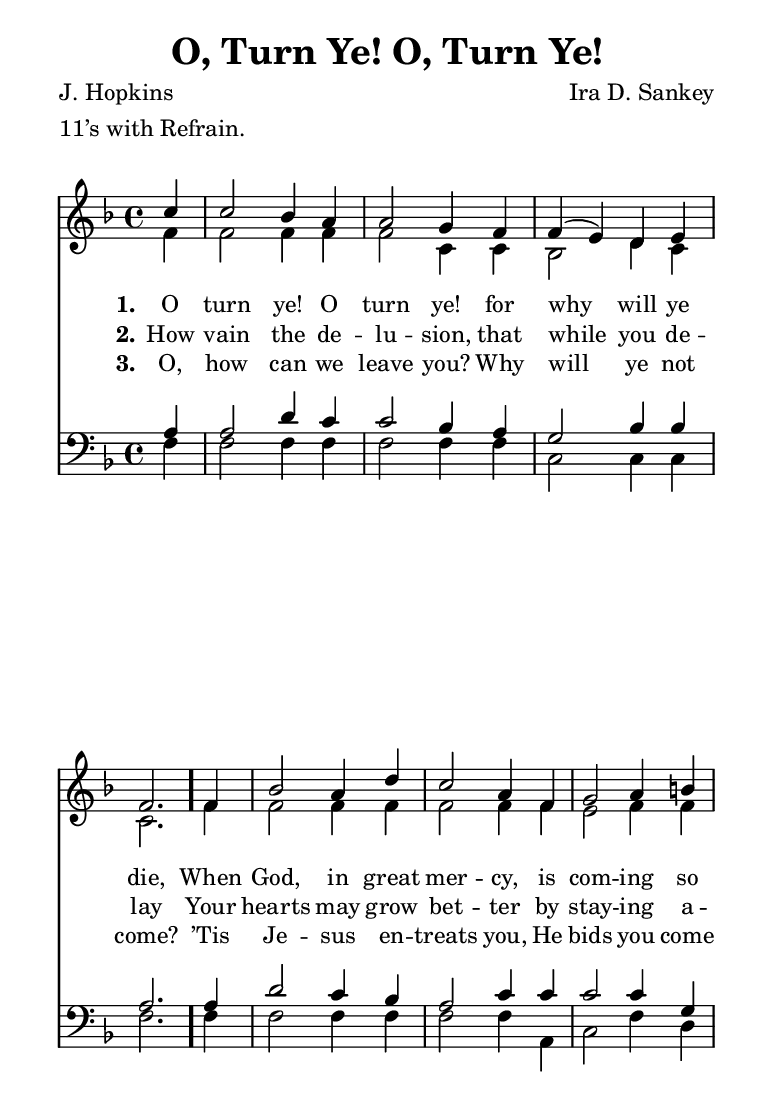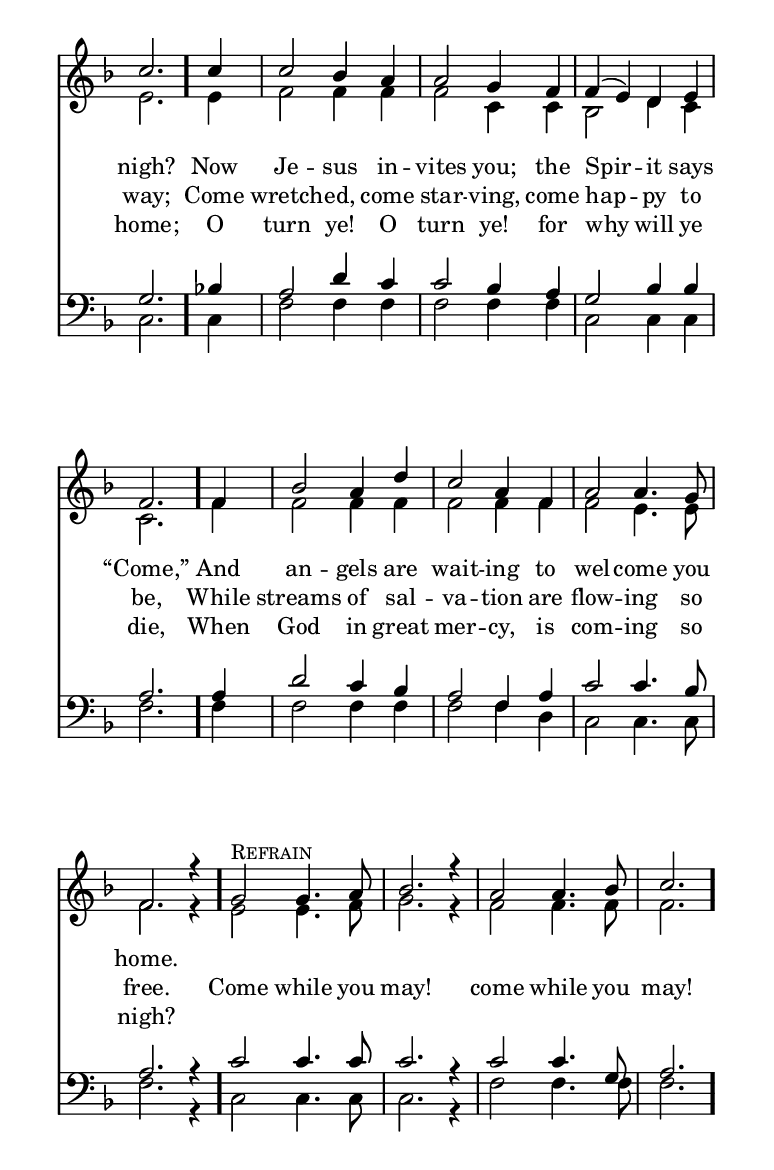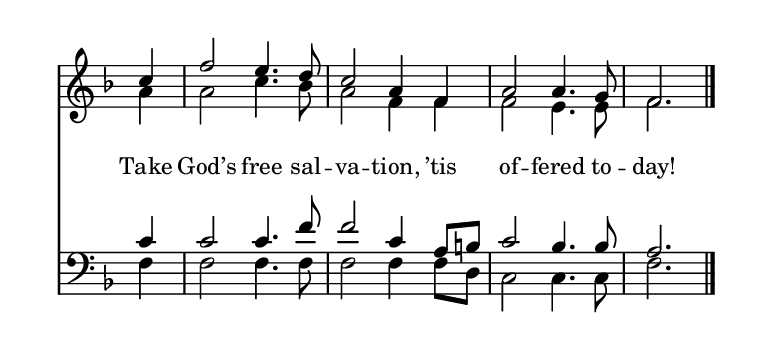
\include "common/global.ily"
\paper {
  \include "common/paper.ily"
  %ragged-bottom = ##t
  %ragged-last-bottom = ##t
  %systems-per-page = ##f
  %page-count = ##f
}

\header{
  hymnnumber = "110"
  title = "O, Turn Ye! O, Turn Ye!"
  tunename = "Hiding In Thee"
  meter = "11’s with Refrain."
  poet = "J. Hopkins"
  composer = "Ira D. Sankey"
  %copyright = ""
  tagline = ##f
}

% for fermata in MIDI
ta = { \tempo 4=100 }
tb = { \tempo 4=50  }

% original document for this song often shows quavers where crotchets belong
patternAA = { c4 | c2 c4 c4 | c2 c4 c4 | c4( c4) c4 c4 | c2. }
patternAB = { c4 | c2 c4 c4 | c2 c4 c4 | c2      c4 c4 | c2. }

patternBA = \patternAB
patternBB = { c4 | c2 c4 c4 | c2 c4 c4 | c2    c4. c8 | c2. } % inlined last rest

patternCA = { c2 c4. c8 | c2. r4 | c2 c4. c8 | c2. }

patternDA = { c4 | c2 c4. c8 | c2 c4 c4      | c2 c4. c8 | c2. }
patternDB = { c4 | c2 c4. c8 | c2 c4 c8[ c8] | c2 c4. c8 | c2. }

global = {
  \include "common/overrides.ily"
  \override Staff.TimeSignature.style = #'()
  \time 4/4
  \override Score.MetronomeMark.transparent = ##t % hide all fermata changes too
  \ta
  \key f \major
  \partial 4
  \autoBeamOff
}

notesSoprano = {
\global
\relative c'' {

  \changePitch \patternAA { c | c bes a | a g f | f e d e | f }
  \changePitch \patternBA { f | bes a d | c a f | g a b! | c }
  \changePitch \patternAA { c | c bes a | a g f | f e d e | f }
  \changePitch \patternBB { f | bes a d | c a f | a a g | f r4 }

  << s^\markup { \small \caps "Refrain" }
  \changePitch \patternCA { g g a | bes | a a bes | c } >>
  \changePitch \patternDA { c | f e d | c a f | a a g | f }

  \bar "|."

}
}

notesAlto = {
\global
\relative e' {

  \changePitch \patternAB { f | f f f | f c c | bes d c | c }
  \changePitch \patternBA { f | f f f | f f f | e f f | e }
  \changePitch \patternAB { e | f f f | f c c | bes d c | c }
  \changePitch \patternBB { f | f f f | f f f | f e e | f r4 }

  \changePitch \patternCA { e e f | g | f f f | f }
  \changePitch \patternDA { a | a c bes | a f f | f e e | f }

}
}

notesTenor = {
\global
\relative a {

  \changePitch \patternAB { a | a d c | c bes a | g bes bes | a }
  \changePitch \patternBA { a | d c bes | a c c | c c g | g }
  \changePitch \patternAB { bes! | a d c | c bes a | g bes bes | a }
  \changePitch \patternBB { a | d c bes | a f a | c c bes | a r4 }

  \changePitch \patternCA { c c c | c | c c g | a }
  \changePitch \patternDB { c | c c f | f c a b! | c bes bes | a }

}
}

notesBass = {
\global
\relative f {

  \changePitch \patternAB { f | f f f | f f f c c c | f }
  \changePitch \patternBA { f | f f f | f f a, | c f d | c }
  \changePitch \patternAB { c | f f f | f f f | c c c | f }
  \changePitch \patternBB { f | f f f | f f d | c c c | f r4 }

  \changePitch \patternCA { c c c | c | f f f | f }
  \changePitch \patternDB { f | f f f | f f f d | c c c | f }

}
}

Refrain = \lyricmode {

Come while you may! come while you may! \bar "."
Take God’s free sal -- va -- tion, ’tis of -- fered to -- day! \bar "."

}

wordsA = \lyricmode {
\set stanza = "1."

O turn ye! O turn ye! for why will ye die, \bar "."
When God, in great mer -- cy, is com -- ing so nigh? \bar "."
Now Je -- sus in -- vites you; the Spir -- it says “Come,” \bar "."
And an -- gels are wait -- ing to wel -- come you home. \bar "."

}

wordsB = \lyricmode {
\set stanza = "2."

How vain the de -- lu -- sion, that while you de -- lay
Your hearts may grow bet -- ter by stay -- ing a -- way;
Come wretch -- ed, come star -- ving, come hap -- py to be,
While streams of sal -- va -- tion are flow -- ing so free.

\Refrain

}

wordsC = \lyricmode {
\set stanza = "3."

O, how can we leave you? Why will ye not come?
’Tis Je -- sus en -- treats you, He bids you come home;
O turn ye! O turn ye! for why will ye die,
When God in great mer -- cy, is com -- ing so nigh?

}

\score {
  \context ChoirStaff <<
    \context Staff = upper <<
      \set ChoirStaff.systemStartDelimiter = #'SystemStartBar
      \context Voice  = sopranos { \voiceOne << \notesSoprano >> }
      \context Voice  = altos { \voiceTwo << \notesAlto >> }
      \context Lyrics = one   \lyricsto sopranos \wordsA
      \context Lyrics = two   \lyricsto sopranos \wordsB
      \context Lyrics = three \lyricsto sopranos \wordsC
    >>
    \context Staff = men <<
      \clef bass
      \context Voice  = tenors { \voiceOne << \notesTenor >> }
      \context Voice  = basses { \voiceTwo << \notesBass >> }
    >>
  >>
  \layout {
    \include "common/layout.ily"
  }
  \midi{
    \include "common/midi.ily"
  }
}

\version "2.18.0"  % necessary for upgrading to future LilyPond versions.

% vi:set et ts=2 sw=2 ai nocindent syntax=lilypond:
